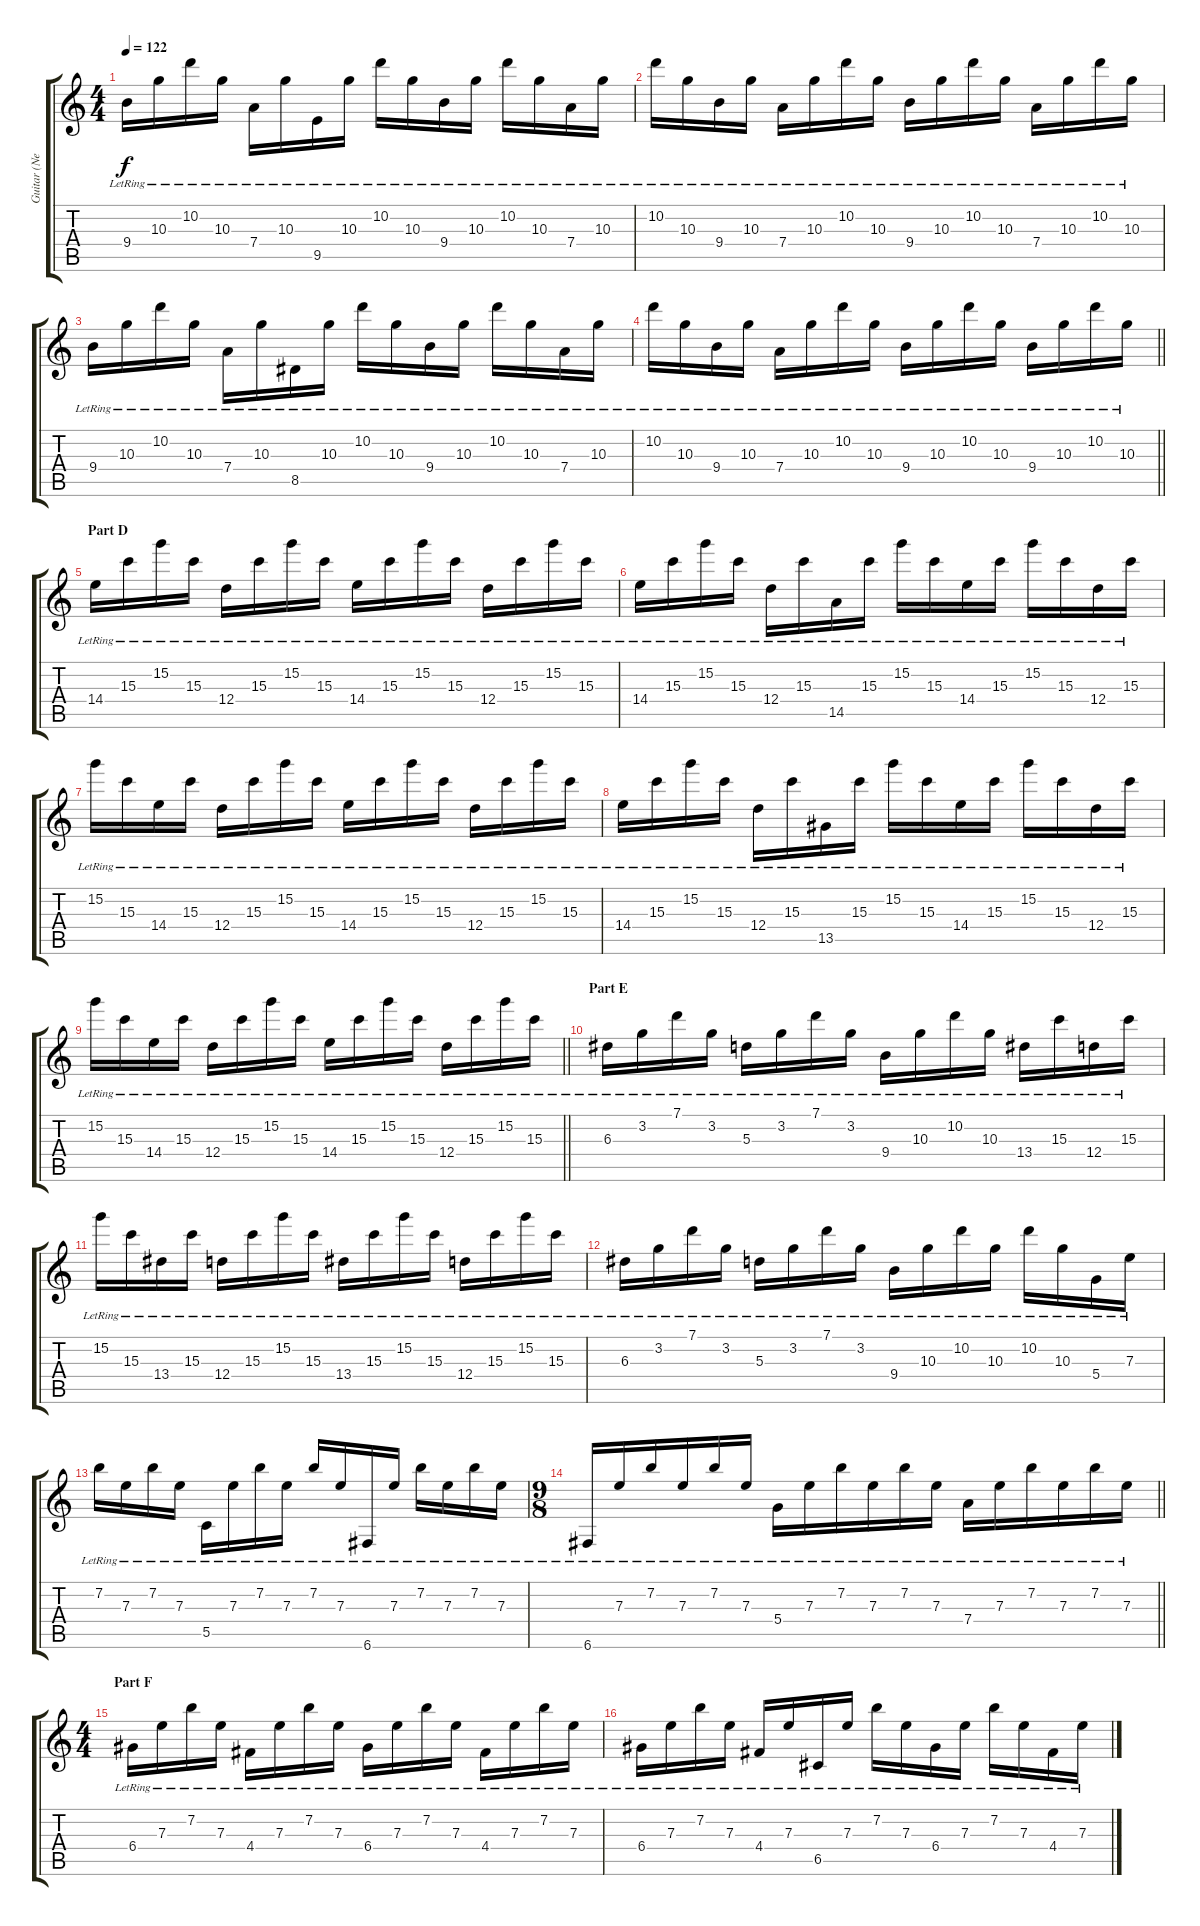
\track ("Guitar (New Standart Tuning)" "Guitar (Ne") {instrument acousticguitarsteel}
\staff {score tabs}
\tuning (G4 E4 A3 D3 G2 C2) {hide}
\ts (4 4)
\tempo 122
\clef g2
\ks c
9.4{lr}.16{dy f} 10.3{lr}.16 10.2{lr}.16 10.3{lr}.16 7.4{lr}.16 10.3{lr}.16 9.5{lr}.16 10.3{lr}.16 10.2{lr}.16 10.3{lr}.16 9.4{lr}.16 10.3{lr}.16 10.2{lr}.16 10.3{lr}.16 7.4{lr}.16 10.3{lr}.16 |
10.2{lr}.16 10.3{lr}.16 9.4{lr}.16 10.3{lr}.16 7.4{lr}.16 10.3{lr}.16 10.2{lr}.16 10.3{lr}.16 9.4{lr}.16 10.3{lr}.16 10.2{lr}.16 10.3{lr}.16 7.4{lr}.16 10.3{lr}.16 10.2{lr}.16 10.3{lr}.16 |
9.4{lr}.16 10.3{lr}.16 10.2{lr}.16 10.3{lr}.16 7.4{lr}.16 10.3{lr}.16 8.5{lr}.16 10.3{lr}.16 10.2{lr}.16 10.3{lr}.16 9.4{lr}.16 10.3{lr}.16 10.2{lr}.16 10.3{lr}.16 7.4{lr}.16 10.3{lr}.16 |
\barLineRight lightlight
10.2{lr}.16 10.3{lr}.16 9.4{lr}.16 10.3{lr}.16 7.4{lr}.16 10.3{lr}.16 10.2{lr}.16 10.3{lr}.16 9.4{lr}.16 10.3{lr}.16 10.2{lr}.16 10.3{lr}.16 9.4{lr}.16 10.3{lr}.16 10.2{lr}.16 10.3{lr}.16 |
\section ("" "Part D")
14.4{lr}.16 15.3{lr}.16 15.2{lr}.16 15.3{lr}.16 12.4{lr}.16 15.3{lr}.16 15.2{lr}.16 15.3{lr}.16 14.4{lr}.16 15.3{lr}.16 15.2{lr}.16 15.3{lr}.16 12.4{lr}.16 15.3{lr}.16 15.2{lr}.16 15.3{lr}.16 |
14.4{lr}.16 15.3{lr}.16 15.2{lr}.16 15.3{lr}.16 12.4{lr}.16 15.3{lr}.16 14.5{lr}.16 15.3{lr}.16 15.2{lr}.16 15.3{lr}.16 14.4{lr}.16 15.3{lr}.16 15.2{lr}.16 15.3{lr}.16 12.4{lr}.16 15.3{lr}.16 |
15.2{lr}.16 15.3{lr}.16 14.4{lr}.16 15.3{lr}.16 12.4{lr}.16 15.3{lr}.16 15.2{lr}.16 15.3{lr}.16 14.4{lr}.16 15.3{lr}.16 15.2{lr}.16 15.3{lr}.16 12.4{lr}.16 15.3{lr}.16 15.2{lr}.16 15.3{lr}.16 |
14.4{lr}.16 15.3{lr}.16 15.2{lr}.16 15.3{lr}.16 12.4{lr}.16 15.3{lr}.16 13.5{lr}.16 15.3{lr}.16 15.2{lr}.16 15.3{lr}.16 14.4{lr}.16 15.3{lr}.16 15.2{lr}.16 15.3{lr}.16 12.4{lr}.16 15.3{lr}.16 |
\barLineRight lightlight
15.2{lr}.16 15.3{lr}.16 14.4{lr}.16 15.3{lr}.16 12.4{lr}.16 15.3{lr}.16 15.2{lr}.16 15.3{lr}.16 14.4{lr}.16 15.3{lr}.16 15.2{lr}.16 15.3{lr}.16 12.4{lr}.16 15.3{lr}.16 15.2{lr}.16 15.3{lr}.16 |
\section ("" "Part E")
6.3{lr}.16 3.2{lr}.16 7.1{lr}.16 3.2{lr}.16 5.3{lr}.16 3.2{lr}.16 7.1{lr}.16 3.2{lr}.16 9.4{lr}.16 10.3{lr}.16 10.2{lr}.16 10.3{lr}.16 13.4{lr}.16 15.3{lr}.16 12.4{lr}.16 15.3{lr}.16 |
15.2{lr}.16 15.3{lr}.16 13.4{lr}.16 15.3{lr}.16 12.4{lr}.16 15.3{lr}.16 15.2{lr}.16 15.3{lr}.16 13.4{lr}.16 15.3{lr}.16 15.2{lr}.16 15.3{lr}.16 12.4{lr}.16 15.3{lr}.16 15.2{lr}.16 15.3{lr}.16 |
6.3{lr}.16 3.2{lr}.16 7.1{lr}.16 3.2{lr}.16 5.3{lr}.16 3.2{lr}.16 7.1{lr}.16 3.2{lr}.16 9.4{lr}.16 10.3{lr}.16 10.2{lr}.16 10.3{lr}.16 10.2{lr}.16 10.3{lr}.16 5.4{lr}.16 7.3{lr}.16 |
7.2{lr}.16 7.3{lr}.16 7.2{lr}.16 7.3{lr}.16 5.5{lr}.16 7.3{lr}.16 7.2{lr}.16 7.3{lr}.16 7.2{lr}.16 7.3{lr}.16 6.6{lr}.16 7.3{lr}.16 7.2{lr}.16 7.3{lr}.16 7.2{lr}.16 7.3{lr}.16 |
\ts (9 8)
\barLineRight lightlight
6.6{lr}.16 7.3{lr}.16 7.2{lr}.16 7.3{lr}.16 7.2{lr}.16 7.3{lr}.16 5.4{lr}.16 7.3{lr}.16 7.2{lr}.16 7.3{lr}.16 7.2{lr}.16 7.3{lr}.16 7.4{lr}.16 7.3{lr}.16 7.2{lr}.16 7.3{lr}.16 7.2{lr}.16 7.3{lr}.16 |
\ts (4 4)
\section ("" "Part F")
6.4{lr}.16 7.3{lr}.16 7.2{lr}.16 7.3{lr}.16 4.4{lr}.16 7.3{lr}.16 7.2{lr}.16 7.3{lr}.16 6.4{lr}.16 7.3{lr}.16 7.2{lr}.16 7.3{lr}.16 4.4{lr}.16 7.3{lr}.16 7.2{lr}.16 7.3{lr}.16 |
6.4{lr}.16 7.3{lr}.16 7.2{lr}.16 7.3{lr}.16 4.4{lr}.16 7.3{lr}.16 6.5{lr}.16 7.3{lr}.16 7.2{lr}.16 7.3{lr}.16 6.4{lr}.16 7.3{lr}.16 7.2{lr}.16 7.3{lr}.16 4.4{lr}.16 7.3{lr}.16
